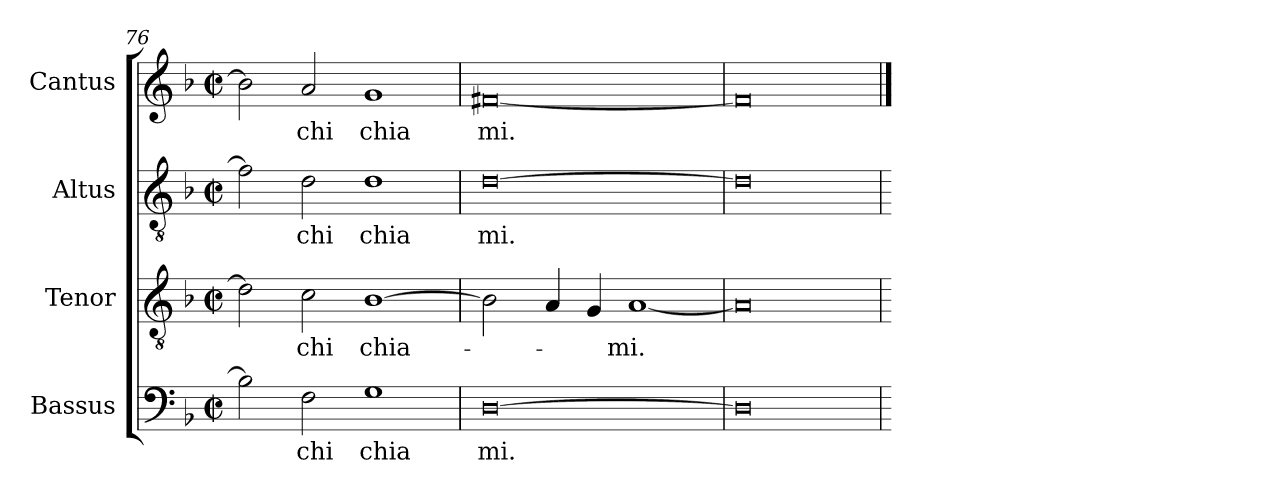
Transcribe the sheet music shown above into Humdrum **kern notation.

**kern	**text	**kern	**text	**kern	**text	**kern	**text
*part4	*part4	*part3	*part3	*part2	*part2	*part1	*part1
*staff4	*staff4	*staff3	*staff3	*staff2	*staff2	*staff1	*staff1
*I"Bassus	*	*I"Tenor	*	*I"Altus	*	*I"Cantus	*
*clefF4	*	*clefGv2	*	*clefGv2	*	*clefG2	*
*k[b-]	*	*k[b-]	*	*k[b-]	*	*k[b-]	*
*F:	*	*F:	*	*F:	*	*F:	*
*M2/2	*	*M2/2	*	*M2/2	*	*M2/2	*
*met(c|)	*	*met(c|)	*	*met(c|)	*	*met(c|)	*
=76	=76	=76	=76	=76	=76	=76	=76
2B-\]	.	2d\]	.	2f\]	.	2b-\]	.
!	!LO:LY:b:cj	!	!LO:LY:b:cj	!	!LO:LY:b:cj	!	!LO:LY:b:cj
2F\	chi	2c\	chi	2d\	chi	2a/	chi
!	!LO:LY:b:cj	!	!LO:LY:b	!	!LO:LY:b:cj	!	!LO:LY:b:cj
1G	chia	[>1B-	chia-	1d	chia	1g	chia
=77	=77	=77	=77	=77	=77	=77	=77
!	!LO:LY:b:cj	!	!	!	!LO:LY:b:cj	!	!LO:LY:b:cj
[>0D	mi.	2B-\]	.	[>0d	mi.	[<0f#X	mi.
.	.	4A/	.	.	.	.	.
.	.	4G/	.	.	.	.	.
!	!	!	!LO:LY:b:cj	!	!	!	!
.	.	[<1A	-mi.	.	.	.	.
=78	=78	=78	=78	=78	=78	=78	=78
0D]	.	0A]	.	0d]	.	0f#]	.
=	==	=	==	=	==	==	==
*-	*-	*-	*-	*-	*-	*-	*-
